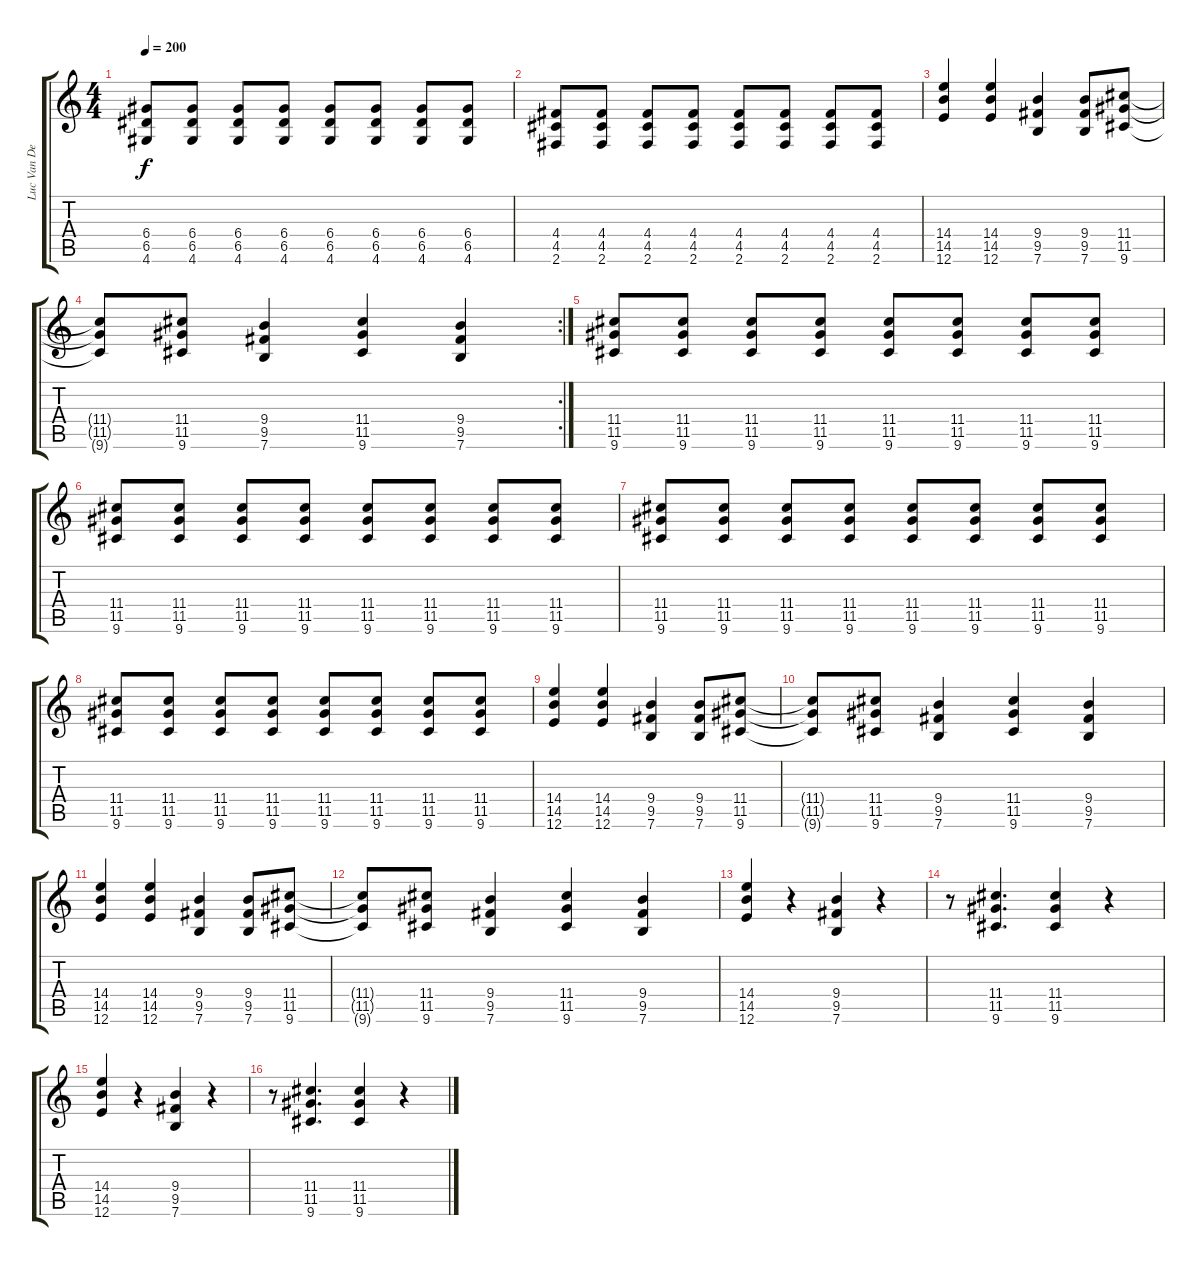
\track ("Luc Van De Poel" "Luc Van De") {instrument distortionguitar}
\staff {score tabs}
\tuning (E4 B3 G3 D3 A2 E2) {hide}
\ts (4 4)
\tempo 200
\clef g2
\ks c
(6.4 6.5 4.6).8{dy f} (6.4 6.5 4.6).8 (6.4 6.5 4.6).8 (6.4 6.5 4.6).8 (6.4 6.5 4.6).8 (6.4 6.5 4.6).8 (6.4 6.5 4.6).8 (6.4 6.5 4.6).8 |
(4.4 4.5 2.6).8 (4.4 4.5 2.6).8 (4.4 4.5 2.6).8 (4.4 4.5 2.6).8 (4.4 4.5 2.6).8 (4.4 4.5 2.6).8 (4.4 4.5 2.6).8 (4.4 4.5 2.6).8 |
(14.4 14.5 12.6).4 (14.4 14.5 12.6).4 (9.4 9.5 7.6).4 (9.4 9.5 7.6).8 (11.4 11.5 9.6).8 |
\rc 2
(11.4{t} 11.5{t} 9.6{t}).8 (11.4 11.5 9.6).8 (9.4 9.5 7.6).4 (11.4 11.5 9.6).4 (9.4 9.5 7.6).4 |
(11.4 11.5 9.6).8 (11.4 11.5 9.6).8 (11.4 11.5 9.6).8 (11.4 11.5 9.6).8 (11.4 11.5 9.6).8 (11.4 11.5 9.6).8 (11.4 11.5 9.6).8 (11.4 11.5 9.6).8 |
(11.4 11.5 9.6).8 (11.4 11.5 9.6).8 (11.4 11.5 9.6).8 (11.4 11.5 9.6).8 (11.4 11.5 9.6).8 (11.4 11.5 9.6).8 (11.4 11.5 9.6).8 (11.4 11.5 9.6).8 |
(11.4 11.5 9.6).8 (11.4 11.5 9.6).8 (11.4 11.5 9.6).8 (11.4 11.5 9.6).8 (11.4 11.5 9.6).8 (11.4 11.5 9.6).8 (11.4 11.5 9.6).8 (11.4 11.5 9.6).8 |
(11.4 11.5 9.6).8 (11.4 11.5 9.6).8 (11.4 11.5 9.6).8 (11.4 11.5 9.6).8 (11.4 11.5 9.6).8 (11.4 11.5 9.6).8 (11.4 11.5 9.6).8 (11.4 11.5 9.6).8 |
(14.4 14.5 12.6).4 (14.4 14.5 12.6).4 (9.4 9.5 7.6).4 (9.4 9.5 7.6).8 (11.4 11.5 9.6).8 |
(11.4{t} 11.5{t} 9.6{t}).8 (11.4 11.5 9.6).8 (9.4 9.5 7.6).4 (11.4 11.5 9.6).4 (9.4 9.5 7.6).4 |
(14.4 14.5 12.6).4 (14.4 14.5 12.6).4 (9.4 9.5 7.6).4 (9.4 9.5 7.6).8 (11.4 11.5 9.6).8 |
(11.4{t} 11.5{t} 9.6{t}).8 (11.4 11.5 9.6).8 (9.4 9.5 7.6).4 (11.4 11.5 9.6).4 (9.4 9.5 7.6).4 |
(14.4 14.5 12.6).4 r.4 (9.4 9.5 7.6).4 r.4 |
r.8 (11.4 11.5 9.6).4{d} (11.4 11.5 9.6).4 r.4 |
(14.4 14.5 12.6).4 r.4 (9.4 9.5 7.6).4 r.4 |
r.8 (11.4 11.5 9.6).4{d} (11.4 11.5 9.6).4 r.4
